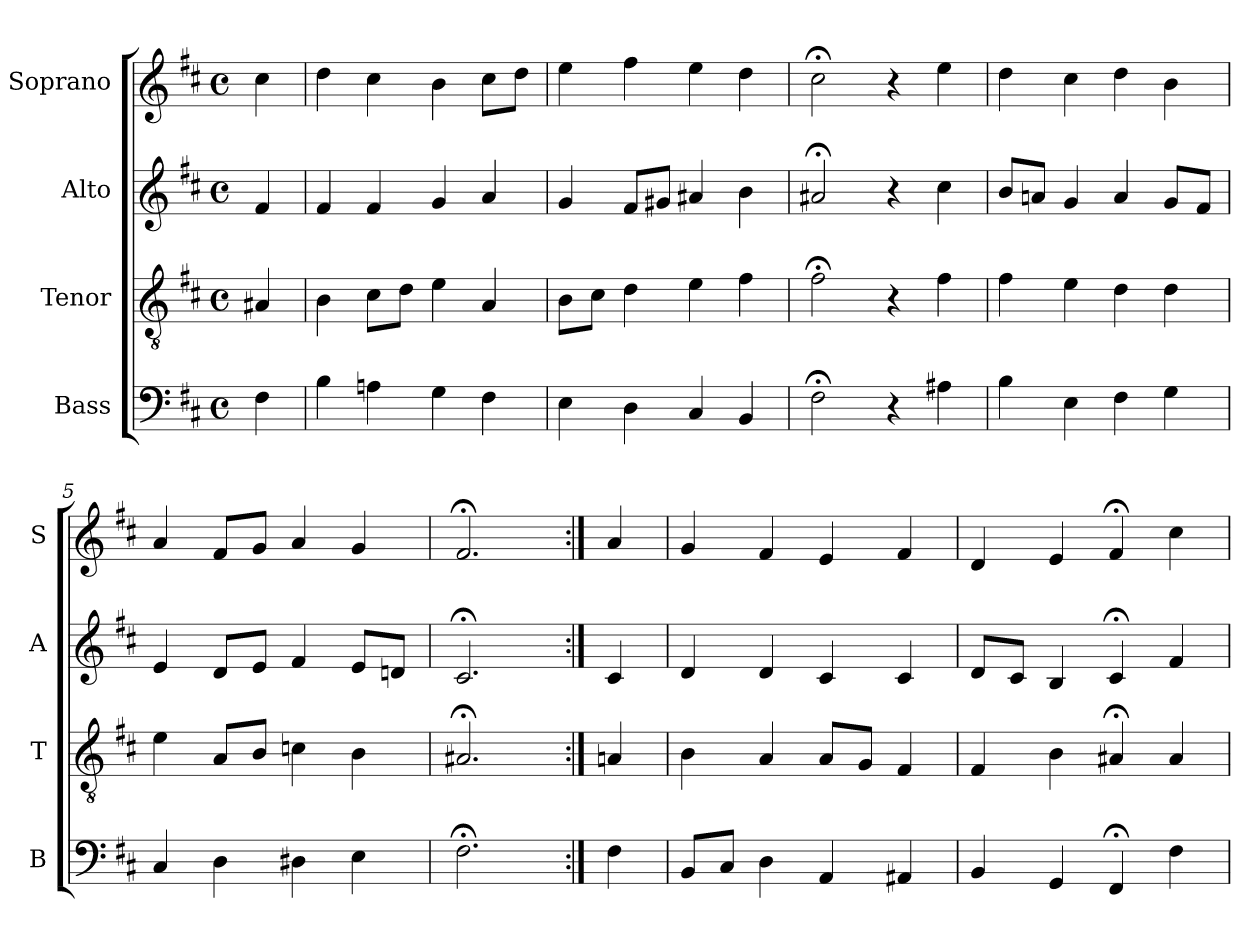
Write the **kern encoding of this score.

**kern	**kern	**kern	**kern
*part4	*part3	*part2	*part1
*staff4	*staff3	*staff2	*staff1
*I"Bass	*I"Tenor	*I"Alto	*I"Soprano
*I'B	*I'T	*I'A	*I'S
*clefF4	*clefGv2	*clefG2	*clefG2
*k[f#c#]	*k[f#c#]	*k[f#c#]	*k[f#c#]
*b:	*b:	*b:	*b:
*M4/4	*M4/4	*M4/4	*M4/4
*met(c)	*met(c)	*met(c)	*met(c)
*MM100	*MM100	*MM100	*MM100
=	=	=	=
4F#	4A#X	4f#	4cc#
=1	=1	=1	=1
4B	4B	4f#	4dd
4An	8c#L	4f#	4cc#
.	8dJ	.	.
4G	4e	4g	4b
4F#	4A	4a	8cc#L
.	.	.	8ddJ
=2	=2	=2	=2
4E	8BL	4g	4ee
.	8c#J	.	.
4D	4d	8f#L	4ff#
.	.	8g#XJ	.
4C#	4e	4a#X	4ee
4BB	4f#	4b	4dd
=3	=3	=3	=3
2F#;<	2f#;<	2a#X;<	2cc#;<
4r	4r	4r	4r
4A#Xi	4f#i	4cc#i	4eei
=4	=4	=4	=4
4B	4f#	8bL	4dd
.	.	8anJ	.
4E	4e	4g	4cc#
4F#	4d	4a	4dd
4G	4d	8gL	4b
.	.	8f#J	.
=5	=5	=5	=5
4C#	4e	4e	4a
4D	8AL	8dL	8f#L
.	8BJ	8eJ	8gJ
4D#X	4cn	4f#	4a
4E	4B	8eL	4g
.	.	8dnJ	.
=6	=6	=6	=6
2.F#;<	2.A#X;<	2.c#;<	2.f#;<
=:|!	=:|!	=:|!	=:|!
4F#	4An	4c#	4a
=7	=7	=7	=7
8BBL	4B	4d	4g
8C#J	.	.	.
4D	4A	4d	4f#
4AA	8AL	4c#	4e
.	8GJ	.	.
4AA#X	4F#	4c#	4f#
=8	=8	=8	=8
4BB	4F#	8dL	4d
.	.	8c#J	.
4GG	4B	4B	4e
4FF#;<	4A#X;<	4c#;<	4f#;<
4F#	4A#	4f#	4cc#
=	=	=	=
*-	*-	*-	*-
